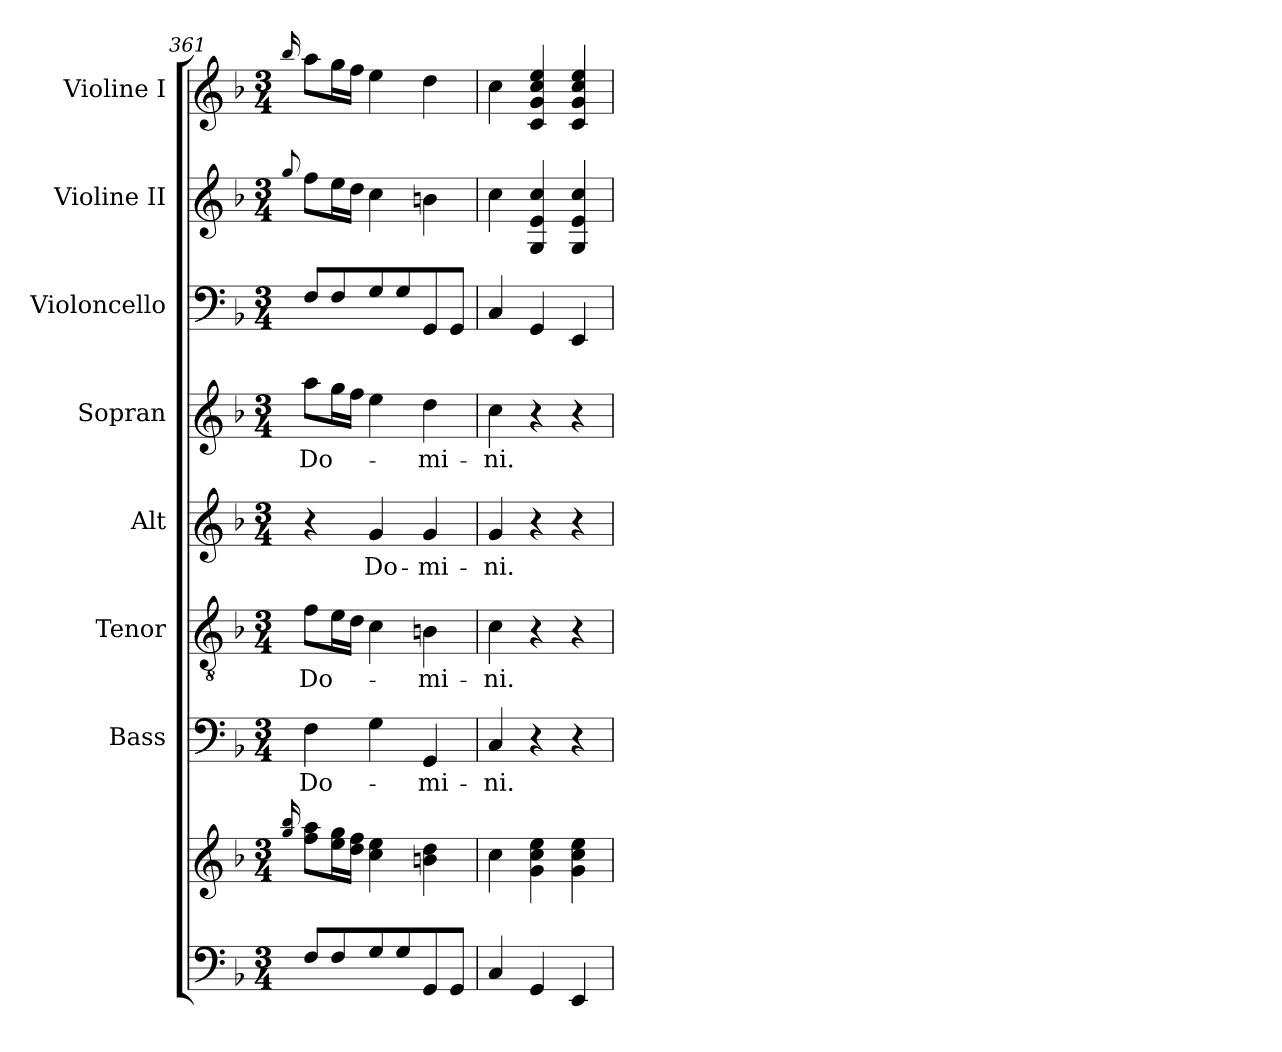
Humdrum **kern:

**kern	**kern	**kern	**text	**kern	**text	**kern	**text	**kern	**text	**kern	**kern	**kern
*part8	*part8	*part7	*part7	*part6	*part6	*part5	*part5	*part4	*part4	*part3	*part2	*part1
*staff9	*staff8	*staff7	*staff7	*staff6	*staff6	*staff5	*staff5	*staff4	*staff4	*staff3	*staff2	*staff1
*	*	*I"Bass	*	*I"Tenor	*	*I"Alt	*	*I"Sopran	*	*I"Violoncello	*I"Violine II	*I"Violine I
*	*	*I'B.	*	*I'T.	*	*I'A.	*	*I'S.	*	*I'Vc.	*I'Vl. II	*I'Vl. I
*clefF4	*clefG2	*clefF4	*	*clefGv2	*	*clefG2	*	*clefG2	*	*clefF4	*clefG2	*clefG2
*	*	*	*	*	*	*	*	*	*	*ITrd7c12	*	*
*k[b-]	*k[b-]	*k[b-]	*	*k[b-]	*	*k[b-]	*	*k[b-]	*	*k[b-]	*k[b-]	*k[b-]
*F:	*F:	*F:	*	*F:	*	*F:	*	*F:	*	*F:	*F:	*F:
*M3/4	*M3/4	*M3/4	*	*M3/4	*	*M3/4	*	*M3/4	*	*M3/4	*M3/4	*M3/4
=361	=361	=361	=361	=361	=361	=361	=361	=361	=361	=361	=361	=361
.	16qqgg/ 16qqbb-/	.	.	.	.	.	.	.	.	.	8qqgg/	16qqbb-/
!	!	!	!LO:LY:b	!	!LO:LY:b	!	!	!	!LO:LY:b	!	!	!
8F/L	8ff\ 8aa\L	4F\	Do-	8f\L	Do-	4r	.	8aa\L	Do-	8FF/L	8ff\L	8aa\L
8F/	16ee\ 16gg\L	.	.	16e\L	.	.	.	16gg\L	.	8FF/	16ee\L	16gg\L
.	16dd\ 16ff\JJ	.	.	16d\JJ	.	.	.	16ff\JJ	.	.	16dd\JJ	16ff\JJ
!	!	!	!	!	!	!	!LO:LY:b	!	!	!	!	!
8G/	4cc\ 4ee\	4G\	.	4c\	.	4g/	Do-	4ee\	.	8GG/	4cc\	4ee\
8G/	.	.	.	.	.	.	.	.	.	8GG/	.	.
!	!	!	!LO:LY:b	!	!LO:LY:b	!	!LO:LY:b	!	!LO:LY:b	!	!	!
8GG/	4bn\ 4dd\	4GG/	-mi-	4Bn\	-mi-	4g/	-mi-	4dd\	-mi-	8GGG/	4bn\	4dd\
8GG/J	.	.	.	.	.	.	.	.	.	8GGG/J	.	.
!!LO:PB:g=z
=362	=362	=362	=362	=362	=362	=362	=362	=362	=362	=362	=362	=362
!	!	!	!LO:LY:b	!	!LO:LY:b	!	!LO:LY:b	!	!LO:LY:b	!	!	!
4C/	4cc\	4C/	-ni.	4c\	-ni.	4g/	-ni.	4cc\	-ni.	4CC/	4cc\	4cc\
4GG/	4g\ 4cc\ 4ee\	4r	.	4r	.	4r	.	4r	.	4GGG/	4G/ 4e/ 4cc/	4c/ 4g/ 4cc/ 4ee/
4EE/	4g\ 4cc\ 4ee\	4r	.	4r	.	4r	.	4r	.	4EEE/	4G/ 4e/ 4cc/	4c/ 4g/ 4cc/ 4ee/
=	=	=	=	=	=	=	=	=	=	=	=	=
*-	*-	*-	*-	*-	*-	*-	*-	*-	*-	*-	*-	*-
